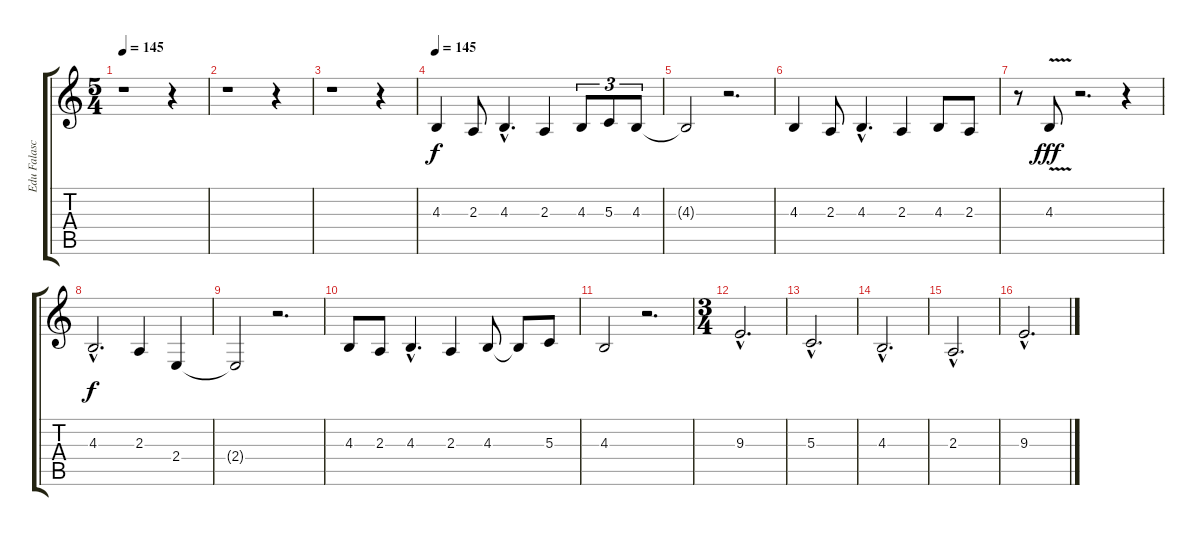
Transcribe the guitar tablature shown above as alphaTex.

\track ("Edu Falaschi" "Edu Falasc") {instrument bassoon}
\staff {score tabs}
\tuning (E4 B3 G3 D3 A2 E2) {hide}
\ts (5 4)
\tempo 145
\clef g2
\ks c
r.1{dy f} r.4 |
r.1 r.4 |
r.1 r.4 |
\tempo 145
4.3.4{volume 15} 2.3.8 4.3{hac}.4{d} 2.3.4 4.3.8{tu (3 2)} 5.3.8{tu (3 2)} 4.3.8{tu (3 2)} |
4.3{t}.2 r.2{d} |
4.3.4 2.3.8 4.3{hac}.4{d} 2.3.4 4.3.8 2.3.8 |
r.8 4.3{v}.8{dy fff} r.2{d} r.4 |
4.3{hac}.2{d dy f} 2.3.4 2.4.4 |
2.4{t}.2 r.2{d} |
4.3.8 2.3.8 4.3{hac}.4{d} 2.3.4 4.3.8 4.3{t}.8 5.3.8 |
4.3.2 r.2{d} |
\ts (3 4)
9.3{hac}.2{d} |
5.3{hac}.2{d} |
4.3{hac}.2{d} |
2.3{hac}.2{d} |
9.3{hac}.2{d}
